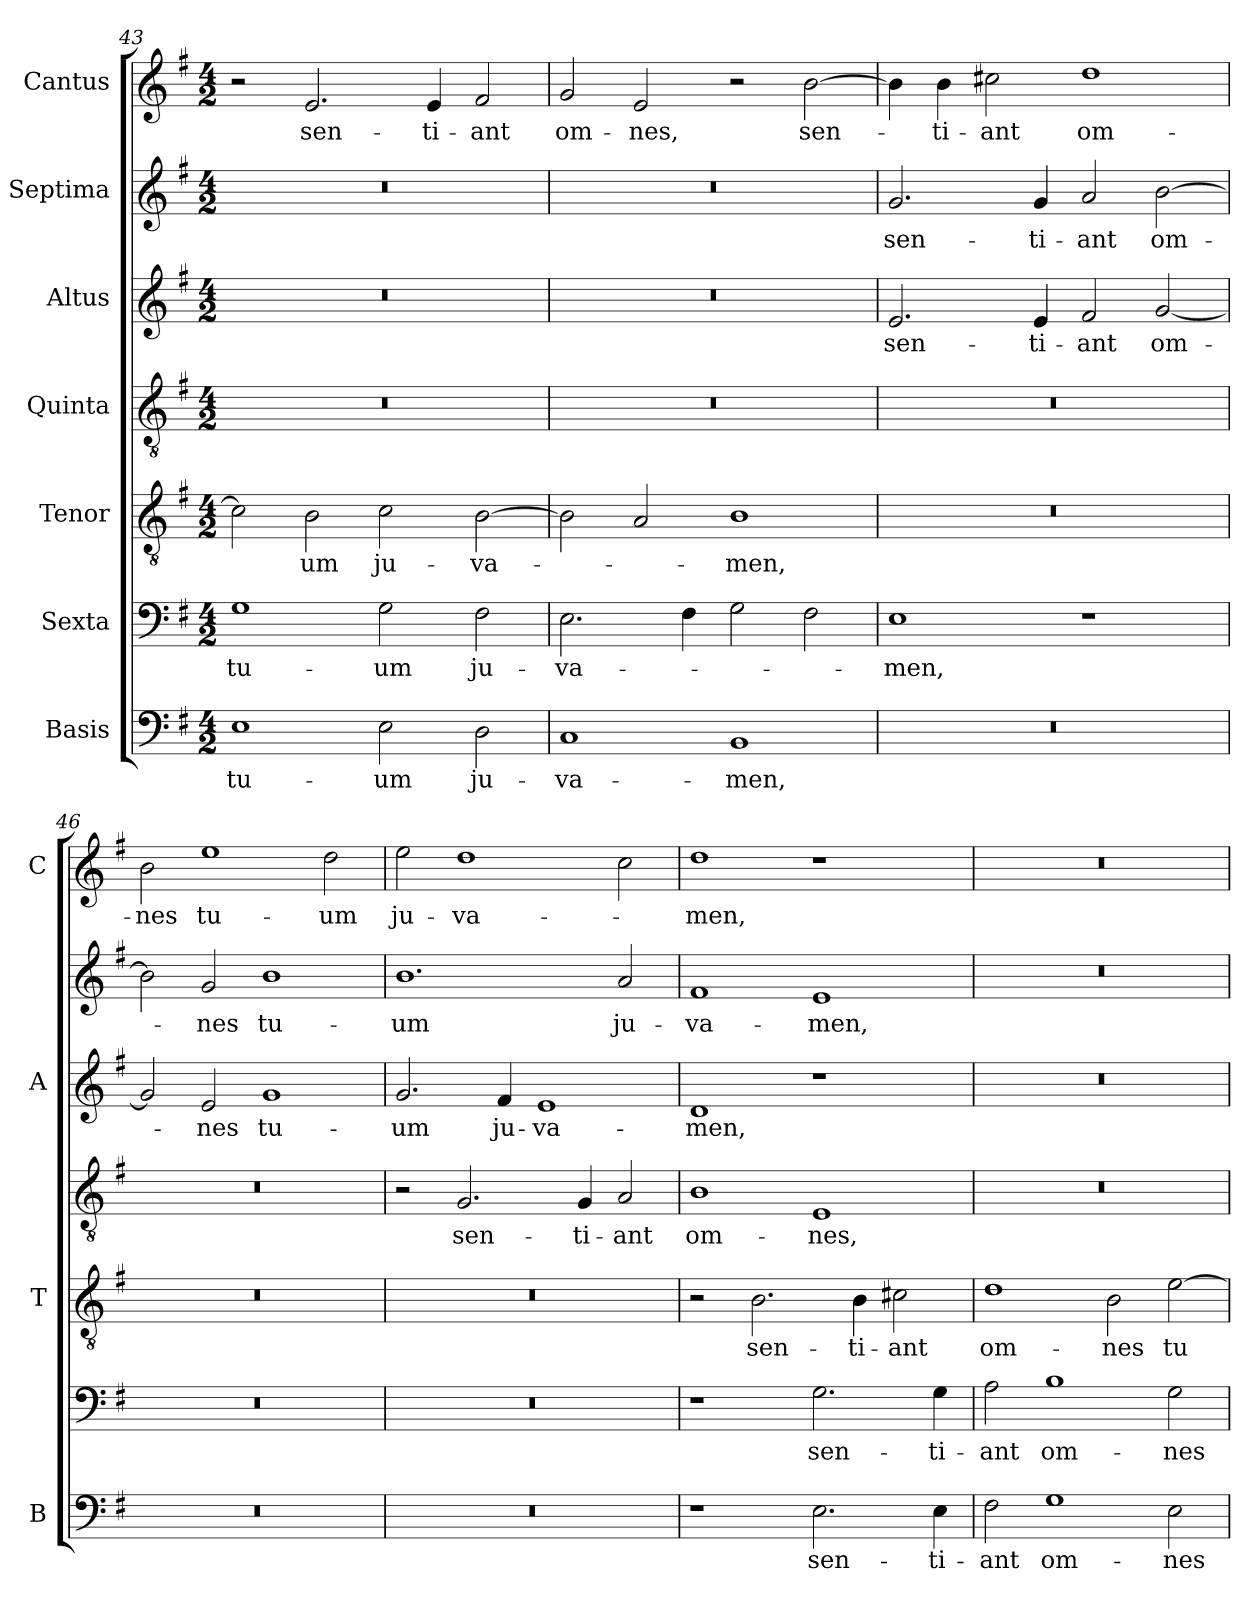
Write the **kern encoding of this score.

**kern	**text	**kern	**text	**kern	**text	**kern	**text	**kern	**text	**kern	**text	**kern	**text
*part7	*part7	*part6	*part6	*part5	*part5	*part4	*part4	*part3	*part3	*part2	*part2	*part1	*part1
*staff7	*staff7	*staff6	*staff6	*staff5	*staff5	*staff4	*staff4	*staff3	*staff3	*staff2	*staff2	*staff1	*staff1
*I"Basis	*	*I"Sexta	*	*I"Tenor	*	*I"Quinta	*	*I"Altus	*	*I"Septima	*	*I"Cantus	*
*I'B	*	*	*	*I'T	*	*	*	*I'A	*	*	*	*I'C	*
*clefF4	*	*clefF4	*	*clefGv2	*	*clefGv2	*	*clefG2	*	*clefG2	*	*clefG2	*
*k[f#]	*	*k[f#]	*	*k[f#]	*	*k[f#]	*	*k[f#]	*	*k[f#]	*	*k[f#]	*
*G:	*	*G:	*	*G:	*	*G:	*	*G:	*	*G:	*	*G:	*
*M4/2	*	*M4/2	*	*M4/2	*	*M4/2	*	*M4/2	*	*M4/2	*	*M4/2	*
=43	=43	=43	=43	=43	=43	=43	=43	=43	=43	=43	=43	=43	=43
!	!LO:LY:b	!	!LO:LY:b	!	!	!	!	!	!	!	!	!	!
1E	tu-	1G	tu-	2c\]	.	0r	.	0r	.	0r	.	2r	.
!	!	!	!	!	!LO:LY:b	!	!	!	!	!	!	!	!LO:LY:b
.	.	.	.	2B\	-um	.	.	.	.	.	.	2.e/	sen-
!	!LO:LY:b	!	!LO:LY:b	!	!LO:LY:b	!	!	!	!	!	!	!	!
2E\	-um	2G\	-um	2c\	ju-	.	.	.	.	.	.	.	.
!	!	!	!	!	!	!	!	!	!	!	!	!	!LO:LY:b
.	.	.	.	.	.	.	.	.	.	.	.	4e/	-ti-
!	!LO:LY:b	!	!LO:LY:b	!	!LO:LY:b	!	!	!	!	!	!	!	!LO:LY:b
2D\	ju-	2F#\	ju-	[2B\	-va-	.	.	.	.	.	.	2f#/	-ant
=44	=44	=44	=44	=44	=44	=44	=44	=44	=44	=44	=44	=44	=44
!	!LO:LY:b	!	!LO:LY:b	!	!	!	!	!	!	!	!	!	!LO:LY:b
1C	-va-	2.E\	-va-	2B\]	.	0r	.	0r	.	0r	.	2g/	om-
!	!	!	!	!	!	!	!	!	!	!	!	!	!LO:LY:b
.	.	.	.	2A/	.	.	.	.	.	.	.	2e/	-nes,
.	.	4F#\	.	.	.	.	.	.	.	.	.	.	.
!	!LO:LY:b	!	!	!	!LO:LY:b	!	!	!	!	!	!	!	!
1BB	-men,	2G\	.	1B	-men,	.	.	.	.	.	.	2r	.
!	!	!	!	!	!	!	!	!	!	!	!	!	!LO:LY:b
.	.	2F#\	.	.	.	.	.	.	.	.	.	[2b\	sen-
!!LO:PB:g=z
=45	=45	=45	=45	=45	=45	=45	=45	=45	=45	=45	=45	=45	=45
!	!	!	!LO:LY:b	!	!	!	!	!	!LO:LY:b	!	!LO:LY:b	!	!
0r	.	1E	-men,	0r	.	0r	.	2.e/	sen-	2.g/	sen-	4b\]	.
!	!	!	!	!	!	!	!	!	!	!	!	!	!LO:LY:b
.	.	.	.	.	.	.	.	.	.	.	.	4b\	-ti-
!	!	!	!	!	!	!	!	!	!	!	!	!	!LO:LY:b
.	.	.	.	.	.	.	.	.	.	.	.	2cc#X\	-ant
!	!	!	!	!	!	!	!	!	!LO:LY:b	!	!LO:LY:b	!	!
.	.	.	.	.	.	.	.	4e/	-ti-	4g/	-ti-	.	.
!	!	!	!	!	!	!	!	!	!LO:LY:b	!	!LO:LY:b	!	!LO:LY:b
.	.	1r	.	.	.	.	.	2f#/	-ant	2a/	-ant	1dd	om-
!	!	!	!	!	!	!	!	!	!LO:LY:b	!	!LO:LY:b	!	!
.	.	.	.	.	.	.	.	[2g/	om-	[2b\	om-	.	.
=46	=46	=46	=46	=46	=46	=46	=46	=46	=46	=46	=46	=46	=46
!	!	!	!	!	!	!	!	!	!	!	!	!	!LO:LY:b
0r	.	0r	.	0r	.	0r	.	2g/]	.	2b\]	.	2b\	-nes
!	!	!	!	!	!	!	!	!	!LO:LY:b	!	!LO:LY:b	!	!LO:LY:b
.	.	.	.	.	.	.	.	2e/	-nes	2g/	-nes	1ee	tu-
!	!	!	!	!	!	!	!	!	!LO:LY:b	!	!LO:LY:b	!	!
.	.	.	.	.	.	.	.	1g	tu-	1b	tu-	.	.
!	!	!	!	!	!	!	!	!	!	!	!	!	!LO:LY:b
.	.	.	.	.	.	.	.	.	.	.	.	2dd\	-um
=47	=47	=47	=47	=47	=47	=47	=47	=47	=47	=47	=47	=47	=47
!	!	!	!	!	!	!	!	!	!LO:LY:b	!	!LO:LY:b	!	!LO:LY:b
0r	.	0r	.	0r	.	2r	.	2.g/	-um	1.b	-um	2ee\	ju-
!	!	!	!	!	!	!	!LO:LY:b	!	!	!	!	!	!LO:LY:b
.	.	.	.	.	.	2.G/	sen-	.	.	.	.	1dd	-va-
!	!	!	!	!	!	!	!	!	!LO:LY:b	!	!	!	!
.	.	.	.	.	.	.	.	4f#/	ju-	.	.	.	.
!	!	!	!	!	!	!	!	!	!LO:LY:b	!	!	!	!
.	.	.	.	.	.	.	.	1e	-va-	.	.	.	.
!	!	!	!	!	!	!	!LO:LY:b	!	!	!	!	!	!
.	.	.	.	.	.	4G/	-ti-	.	.	.	.	.	.
!	!	!	!	!	!	!	!LO:LY:b	!	!	!	!LO:LY:b	!	!
.	.	.	.	.	.	2A/	-ant	.	.	2a/	ju-	2cc\	.
=48	=48	=48	=48	=48	=48	=48	=48	=48	=48	=48	=48	=48	=48
!	!	!	!	!	!	!	!LO:LY:b	!	!LO:LY:b	!	!LO:LY:b	!	!LO:LY:b
1r	.	1r	.	2r	.	1B	om-	1d	-men,	1f#	-va-	1dd	-men,
!	!	!	!	!	!LO:LY:b	!	!	!	!	!	!	!	!
.	.	.	.	2.B\	sen-	.	.	.	.	.	.	.	.
!	!LO:LY:b	!	!LO:LY:b	!	!	!	!LO:LY:b	!	!	!	!LO:LY:b	!	!
2.E\	sen-	2.G\	sen-	.	.	1E	-nes,	1r	.	1e	-men,	1r	.
!	!	!	!	!	!LO:LY:b	!	!	!	!	!	!	!	!
.	.	.	.	4B\	-ti-	.	.	.	.	.	.	.	.
!	!	!	!	!	!LO:LY:b	!	!	!	!	!	!	!	!
.	.	.	.	2c#X\	-ant	.	.	.	.	.	.	.	.
!	!LO:LY:b	!	!LO:LY:b	!	!	!	!	!	!	!	!	!	!
4E\	-ti-	4G\	-ti-	.	.	.	.	.	.	.	.	.	.
=49	=49	=49	=49	=49	=49	=49	=49	=49	=49	=49	=49	=49	=49
!	!LO:LY:b	!	!LO:LY:b	!	!LO:LY:b	!	!	!	!	!	!	!	!
2F#\	-ant	2A\	-ant	1d	om-	0r	.	0r	.	0r	.	0r	.
!	!LO:LY:b	!	!LO:LY:b	!	!	!	!	!	!	!	!	!	!
1G	om-	1B	om-	.	.	.	.	.	.	.	.	.	.
!	!	!	!	!	!LO:LY:b	!	!	!	!	!	!	!	!
.	.	.	.	2B\	-nes	.	.	.	.	.	.	.	.
!	!LO:LY:b	!	!LO:LY:b	!	!LO:LY:b	!	!	!	!	!	!	!	!
2E\	-nes	2G\	-nes	[2e\	tu-	.	.	.	.	.	.	.	.
=	=	=	=	=	=	=	=	=	=	=	=	=	=
*-	*-	*-	*-	*-	*-	*-	*-	*-	*-	*-	*-	*-	*-
